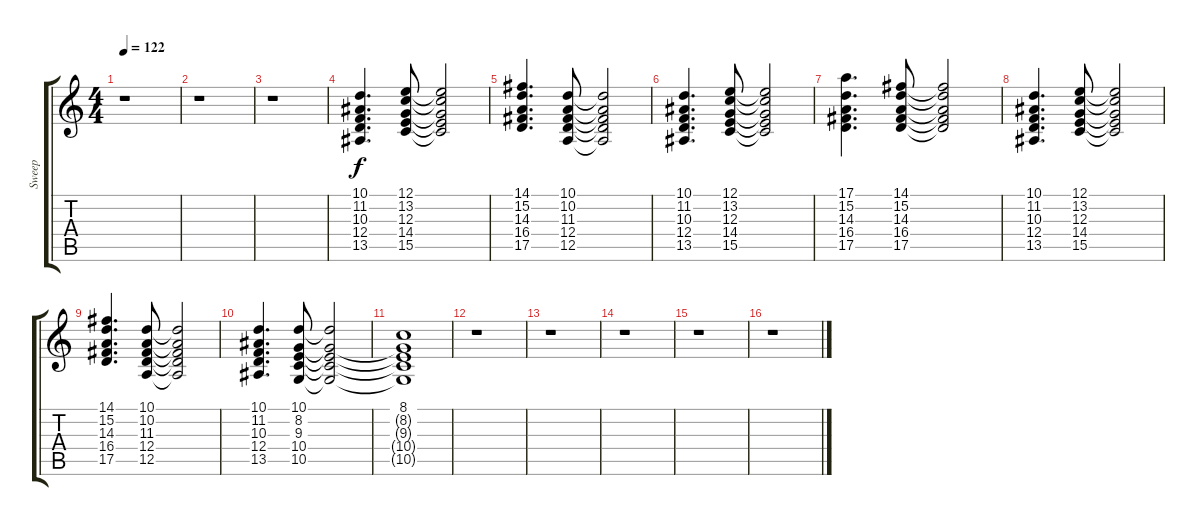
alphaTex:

\track ("Sweep" "Sweep") {instrument pad8sweep}
\staff {score tabs}
\tuning (E4 B3 G3 D3 A2 D2) {hide}
\ts (4 4)
\tempo 122
\clef g2
\ks c
r.1{dy f} |
r.1 |
r.1 |
(10.1 11.2 10.3 12.4 13.5).4{d volume 12} (12.1 13.2 12.3 14.4 15.5).8 (12.1{t} 13.2{t} 12.3{t} 14.4{t} 15.5{t}).2 |
(14.1 15.2 14.3 16.4 17.5).4{d} (10.1 10.2 11.3 12.4 12.5).8 (10.1{t} 10.2{t} 11.3{t} 12.4{t} 12.5{t}).2 |
(10.1 11.2 10.3 12.4 13.5).4{d} (12.1 13.2 12.3 14.4 15.5).8 (12.1{t} 13.2{t} 12.3{t} 14.4{t} 15.5{t}).2 |
(17.1 15.2 14.3 16.4 17.5).4{d} (14.1 15.2 14.3 16.4 17.5).8 (14.1{t} 15.2{t} 14.3{t} 16.4{t} 17.5{t}).2 |
(10.1 11.2 10.3 12.4 13.5).4{d} (12.1 13.2 12.3 14.4 15.5).8 (12.1{t} 13.2{t} 12.3{t} 14.4{t} 15.5{t}).2 |
(14.1 15.2 14.3 16.4 17.5).4{d} (10.1 10.2 11.3 12.4 12.5).8 (10.1{t} 10.2{t} 11.3{t} 12.4{t} 12.5{t}).2 |
(10.1 11.2 10.3 12.4 13.5).4{d} (10.1 8.2 9.3 10.4 10.5).8 (10.1{t} 8.2{t} 9.3{t} 10.4{t} 10.5{t}).2 |
(8.1 8.2{t} 9.3{t} 10.4{t} 10.5{t}).1 |
r.1 |
r.1 |
r.1 |
r.1 |
r.1
